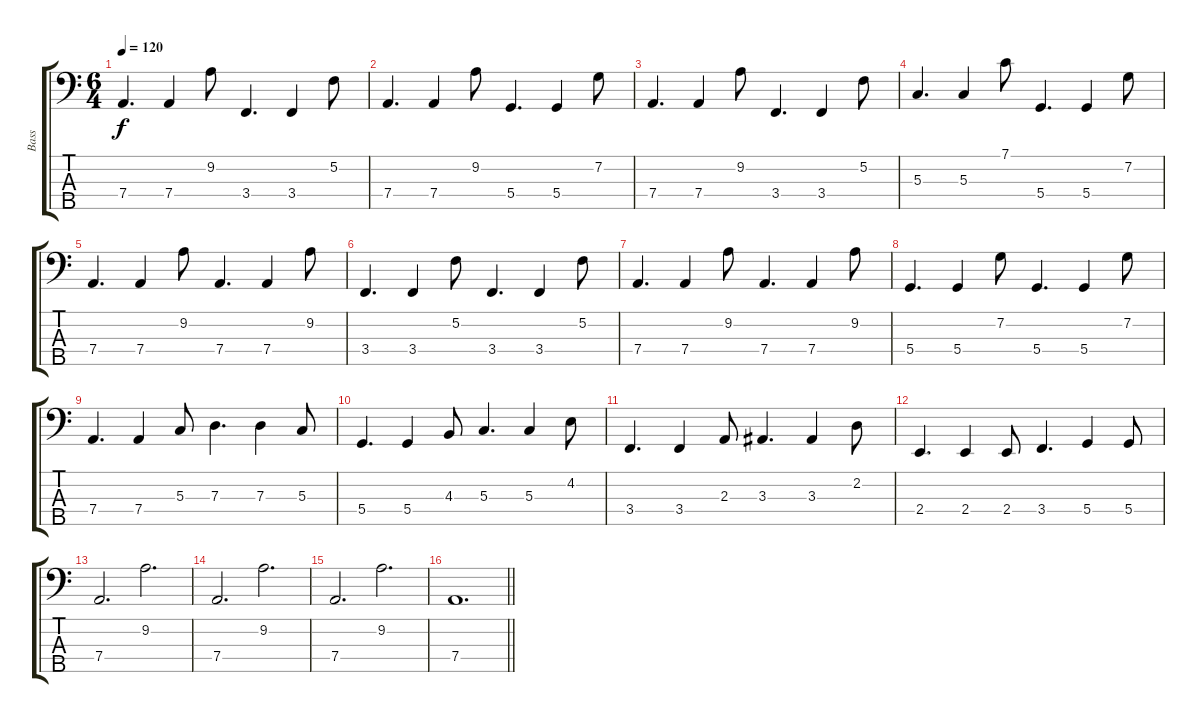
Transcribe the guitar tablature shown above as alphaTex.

\track ("Bass" "Bass") {instrument electricbassfinger}
\staff {score tabs}
\tuning (F2 C2 G1 D1 A0) {hide}
\ts (6 4)
\tempo 120
\clef f4
\ks c
7.4.4{d dy f} 7.4.4 9.2.8 3.4.4{d} 3.4.4 5.2.8 |
7.4.4{d} 7.4.4 9.2.8 5.4.4{d} 5.4.4 7.2.8 |
7.4.4{d} 7.4.4 9.2.8 3.4.4{d} 3.4.4 5.2.8 |
5.3.4{d} 5.3.4 7.1.8 5.4.4{d} 5.4.4 7.2.8 |
7.4.4{d} 7.4.4 9.2.8 7.4.4{d} 7.4.4 9.2.8 |
3.4.4{d} 3.4.4 5.2.8 3.4.4{d} 3.4.4 5.2.8 |
7.4.4{d} 7.4.4 9.2.8 7.4.4{d} 7.4.4 9.2.8 |
5.4.4{d} 5.4.4 7.2.8 5.4.4{d} 5.4.4 7.2.8 |
7.4.4{d} 7.4.4 5.3.8 7.3.4{d} 7.3.4 5.3.8 |
5.4.4{d} 5.4.4 4.3.8 5.3.4{d} 5.3.4 4.2.8 |
3.4.4{d} 3.4.4 2.3.8 3.3.4{d} 3.3.4 2.2.8 |
2.4.4{d} 2.4.4 2.4.8 3.4.4{d} 5.4.4 5.4.8 |
7.4.2{d} 9.2.2{d} |
7.4.2{d} 9.2.2{d} |
7.4.2{d} 9.2.2{d} |
\barLineRight lightlight
7.4.1{d}
